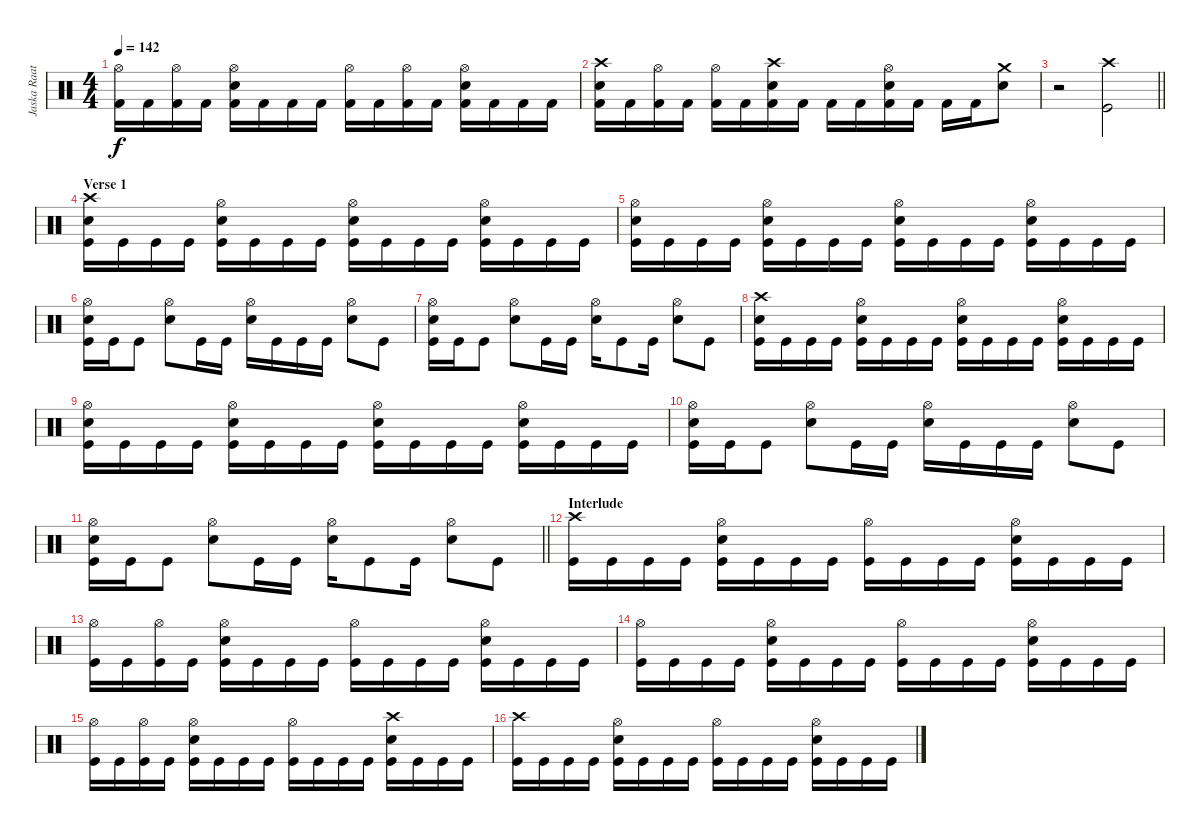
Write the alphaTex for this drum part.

\track ("Jaska Raatikainen" "Jaska Raat") {instrument percussion}
\staff {score}
\articulation defaults
\ts (4 4)
\tempo 142
\clef neutral
\ks c
("Hi-Hat (open)" "Kick (hit) 2").16{dy f} "Kick (hit) 2".16 ("Hi-Hat (open)" "Kick (hit) 2").16 "Kick (hit) 2".16 ("Hi-Hat (open)" "Electric Snare (hit)" "Kick (hit) 2").16 "Kick (hit) 2".16 "Kick (hit) 2".16 "Kick (hit) 2".16 ("Hi-Hat (open)" "Kick (hit) 2").16 "Kick (hit) 2".16 ("Hi-Hat (open)" "Kick (hit) 2").16 "Kick (hit) 2".16 ("Hi-Hat (open)" "Electric Snare (hit)" "Kick (hit) 2").16 "Kick (hit) 2".16 "Kick (hit) 2".16 "Kick (hit) 2".16 |
("Crash high (hit)" "Electric Snare (hit)" "Kick (hit) 2").16 "Kick (hit) 2".16 ("Hi-Hat (open)" "Kick (hit) 2").16 "Kick (hit) 2".16 ("Hi-Hat (open)" "Kick (hit) 2").16 "Kick (hit) 2".16 ("Crash high (hit)" "Electric Snare (hit)" "Kick (hit) 2").16 "Kick (hit) 2".16 "Kick (hit) 2".16 "Kick (hit) 2".16 ("Hi-Hat (open)" "Electric Snare (hit)" "Kick (hit) 2").16 "Kick (hit) 2".16 "Kick (hit) 2".16 "Kick (hit) 2".16 ("Crash medium (hit)" "Electric Snare (hit)").8 |
\barLineRight lightlight
r.2 ("Crash high (hit)" "Kick (hit)").2 |
\section ("" "Verse 1")
("Crash high (hit)" "Snare (hit) 2" "Kick (hit)").16 "Kick (hit)".16 "Kick (hit)".16 "Kick (hit)".16 ("Hi-Hat (open)" "Snare (hit) 2" "Kick (hit)").16 "Kick (hit)".16 "Kick (hit)".16 "Kick (hit)".16 ("Hi-Hat (open)" "Snare (hit) 2" "Kick (hit)").16 "Kick (hit)".16 "Kick (hit)".16 "Kick (hit)".16 ("Hi-Hat (open)" "Snare (hit) 2" "Kick (hit)").16 "Kick (hit)".16 "Kick (hit)".16 "Kick (hit)".16 |
("Hi-Hat (open)" "Snare (hit) 2" "Kick (hit)").16 "Kick (hit)".16 "Kick (hit)".16 "Kick (hit)".16 ("Hi-Hat (open)" "Snare (hit) 2" "Kick (hit)").16 "Kick (hit)".16 "Kick (hit)".16 "Kick (hit)".16 ("Hi-Hat (open)" "Snare (hit) 2" "Kick (hit)").16 "Kick (hit)".16 "Kick (hit)".16 "Kick (hit)".16 ("Hi-Hat (open)" "Snare (hit) 2" "Kick (hit)").16 "Kick (hit)".16 "Kick (hit)".16 "Kick (hit)".16 |
("Hi-Hat (open)" "Snare (hit) 2" "Kick (hit)").16 "Kick (hit)".16 "Kick (hit)".8 ("Hi-Hat (open)" "Snare (hit) 2").8 "Kick (hit)".16 "Kick (hit)".16 ("Hi-Hat (open)" "Snare (hit) 2").16 "Kick (hit)".16 "Kick (hit)".16 "Kick (hit)".16 ("Hi-Hat (open)" "Snare (hit) 2").8 "Kick (hit)".8 |
("Hi-Hat (open)" "Snare (hit) 2" "Kick (hit)").16 "Kick (hit)".16 "Kick (hit)".8 ("Hi-Hat (open)" "Snare (hit) 2").8 "Kick (hit)".16 "Kick (hit)".16 ("Hi-Hat (open)" "Snare (hit) 2").16 "Kick (hit)".8 "Kick (hit)".16 ("Hi-Hat (open)" "Snare (hit) 2").8 "Kick (hit)".8 |
("Crash high (hit)" "Snare (hit) 2" "Kick (hit)").16 "Kick (hit)".16 "Kick (hit)".16 "Kick (hit)".16 ("Hi-Hat (open)" "Snare (hit) 2" "Kick (hit)").16 "Kick (hit)".16 "Kick (hit)".16 "Kick (hit)".16 ("Hi-Hat (open)" "Snare (hit) 2" "Kick (hit)").16 "Kick (hit)".16 "Kick (hit)".16 "Kick (hit)".16 ("Hi-Hat (open)" "Snare (hit) 2" "Kick (hit)").16 "Kick (hit)".16 "Kick (hit)".16 "Kick (hit)".16 |
("Hi-Hat (open)" "Snare (hit) 2" "Kick (hit)").16 "Kick (hit)".16 "Kick (hit)".16 "Kick (hit)".16 ("Hi-Hat (open)" "Snare (hit) 2" "Kick (hit)").16 "Kick (hit)".16 "Kick (hit)".16 "Kick (hit)".16 ("Hi-Hat (open)" "Snare (hit) 2" "Kick (hit)").16 "Kick (hit)".16 "Kick (hit)".16 "Kick (hit)".16 ("Hi-Hat (open)" "Snare (hit) 2" "Kick (hit)").16 "Kick (hit)".16 "Kick (hit)".16 "Kick (hit)".16 |
("Hi-Hat (open)" "Snare (hit) 2" "Kick (hit)").16 "Kick (hit)".16 "Kick (hit)".8 ("Hi-Hat (open)" "Snare (hit) 2").8 "Kick (hit)".16 "Kick (hit)".16 ("Hi-Hat (open)" "Snare (hit) 2").16 "Kick (hit)".16 "Kick (hit)".16 "Kick (hit)".16 ("Hi-Hat (open)" "Snare (hit) 2").8 "Kick (hit)".8 |
\barLineRight lightlight
("Hi-Hat (open)" "Snare (hit) 2" "Kick (hit)").16 "Kick (hit)".16 "Kick (hit)".8 ("Hi-Hat (open)" "Snare (hit) 2").8 "Kick (hit)".16 "Kick (hit)".16 ("Hi-Hat (open)" "Snare (hit) 2").16 "Kick (hit)".8 "Kick (hit)".16 ("Hi-Hat (open)" "Snare (hit) 2").8 "Kick (hit)".8 |
\section ("" "Interlude")
("Crash high (hit)" "Kick (hit)").16 "Kick (hit)".16 "Kick (hit)".16 "Kick (hit)".16 ("Hi-Hat (open)" "Snare (hit) 2" "Kick (hit)").16 "Kick (hit)".16 "Kick (hit)".16 "Kick (hit)".16 ("Hi-Hat (open)" "Kick (hit)").16 "Kick (hit)".16 "Kick (hit)".16 "Kick (hit)".16 ("Hi-Hat (open)" "Snare (hit) 2" "Kick (hit)").16 "Kick (hit)".16 "Kick (hit)".16 "Kick (hit)".16 |
("Hi-Hat (open)" "Kick (hit)").16 "Kick (hit)".16 ("Hi-Hat (open)" "Kick (hit)").16 "Kick (hit)".16 ("Hi-Hat (open)" "Snare (hit) 2" "Kick (hit)").16 "Kick (hit)".16 "Kick (hit)".16 "Kick (hit)".16 ("Hi-Hat (open)" "Kick (hit)").16 "Kick (hit)".16 "Kick (hit)".16 "Kick (hit)".16 ("Hi-Hat (open)" "Snare (hit) 2" "Kick (hit)").16 "Kick (hit)".16 "Kick (hit)".16 "Kick (hit)".16 |
("Hi-Hat (open)" "Kick (hit)").16 "Kick (hit)".16 "Kick (hit)".16 "Kick (hit)".16 ("Hi-Hat (open)" "Snare (hit) 2" "Kick (hit)").16 "Kick (hit)".16 "Kick (hit)".16 "Kick (hit)".16 ("Hi-Hat (open)" "Kick (hit)").16 "Kick (hit)".16 "Kick (hit)".16 "Kick (hit)".16 ("Hi-Hat (open)" "Snare (hit) 2" "Kick (hit)").16 "Kick (hit)".16 "Kick (hit)".16 "Kick (hit)".16 |
("Hi-Hat (open)" "Kick (hit)").16 "Kick (hit)".16 ("Hi-Hat (open)" "Kick (hit)").16 "Kick (hit)".16 ("Hi-Hat (open)" "Snare (hit) 2" "Kick (hit)").16 "Kick (hit)".16 "Kick (hit)".16 "Kick (hit)".16 ("Hi-Hat (open)" "Kick (hit)").16 "Kick (hit)".16 "Kick (hit)".16 "Kick (hit)".16 ("Crash high (hit)" "Snare (hit) 2" "Kick (hit)").16 "Kick (hit)".16 "Kick (hit)".16 "Kick (hit)".16 |
("Crash high (hit)" "Kick (hit)").16 "Kick (hit)".16 "Kick (hit)".16 "Kick (hit)".16 ("Hi-Hat (open)" "Snare (hit) 2" "Kick (hit)").16 "Kick (hit)".16 "Kick (hit)".16 "Kick (hit)".16 ("Hi-Hat (open)" "Kick (hit)").16 "Kick (hit)".16 "Kick (hit)".16 "Kick (hit)".16 ("Hi-Hat (open)" "Snare (hit) 2" "Kick (hit)").16 "Kick (hit)".16 "Kick (hit)".16 "Kick (hit)".16
